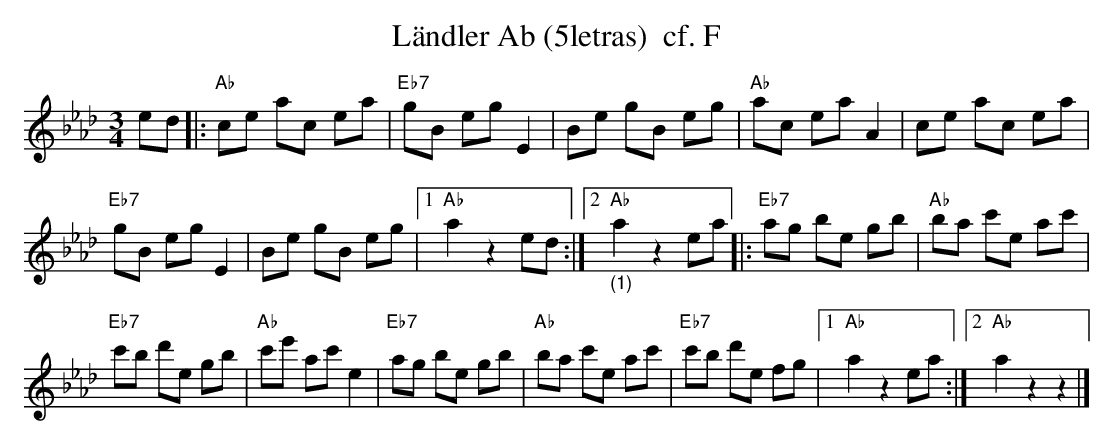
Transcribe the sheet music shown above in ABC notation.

X:1
T:L\"andler Ab (5letras)  cf. F
M:3/4
L:1/8
K:Abmaj%%MIDI gchordon
ed |: "Ab"ce ac ea | "Eb7"gB egE2 | Be gB eg | "Ab"ac eaA2 | ce ac ea |
"Eb7"gB egE2 | Be gB eg |1 "Ab"a2z2ed :|2 "Ab""_(1)"a2z2ea |: "Eb7"ag be gb | "Ab"ba c'e ac' |
"Eb7"c'b d'e gb | "Ab"c'e' ac'e2 | "Eb7"ag be gb | "Ab"ba c'e ac' | "Eb7"c'b d'e fg |1 "Ab"a2z2ea :|2 "Ab"a2z2z2 |]
